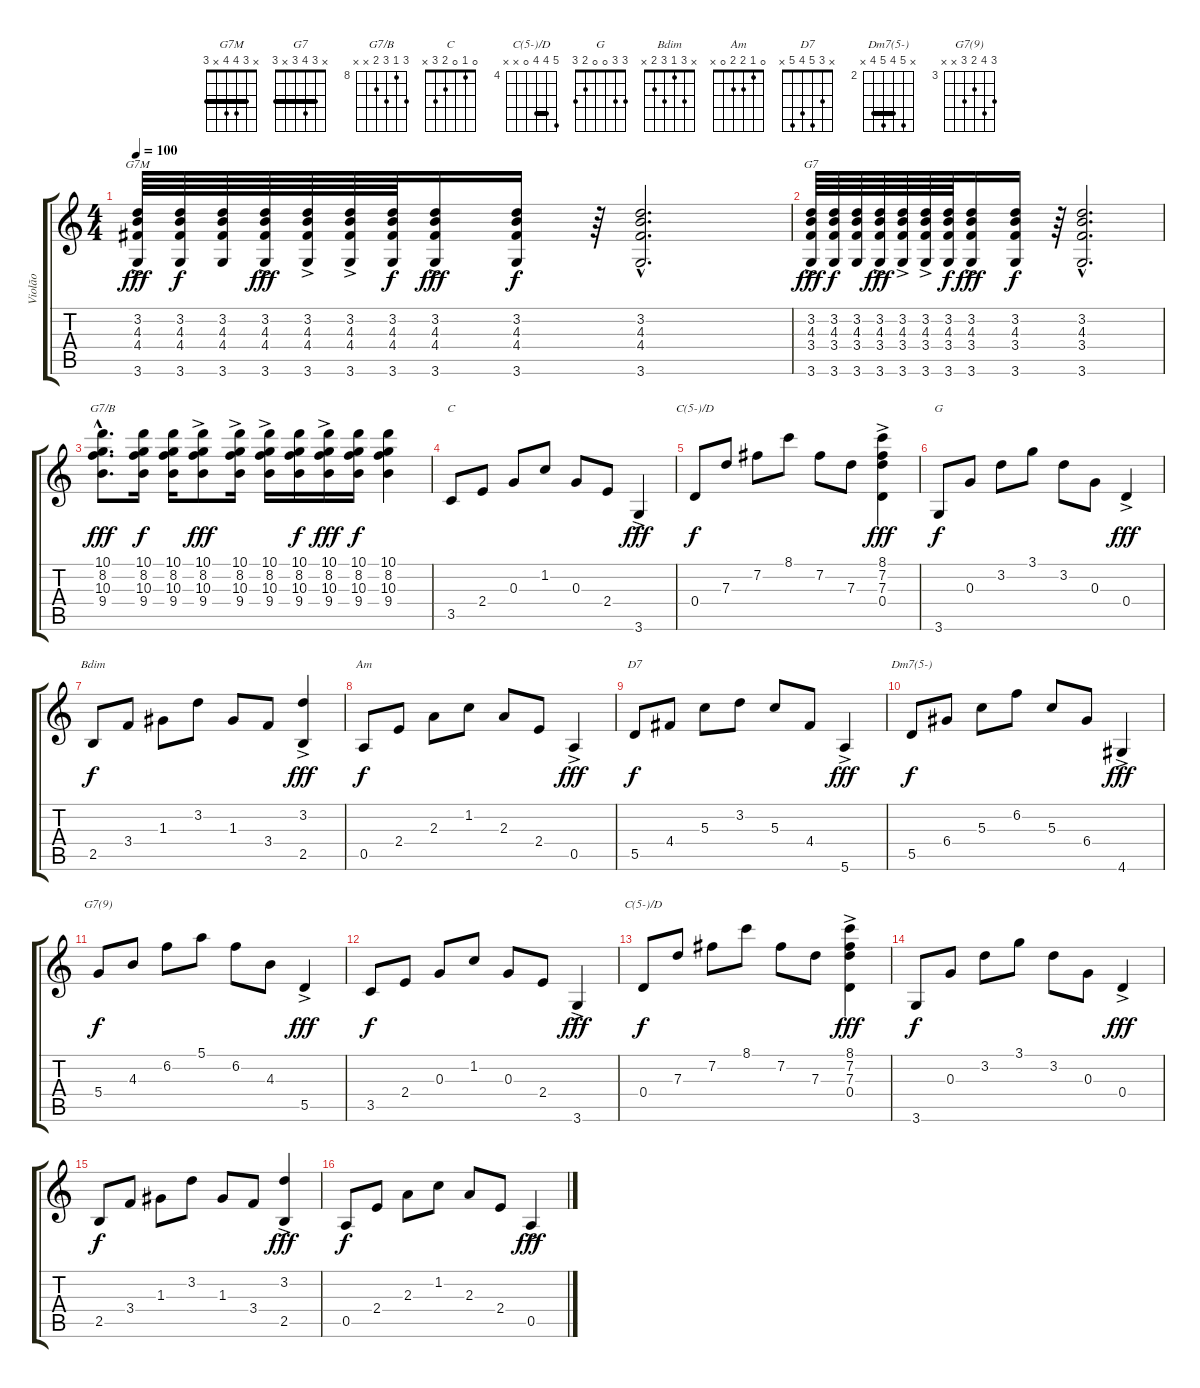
\track ("Violão" "Violão") {instrument acousticguitarnylon}
\staff {score tabs}
\tuning (E4 B3 G3 D3 A2 E2) {hide}
\chord ("G7M" x 3 4 4 x 3) {barre 3}
\chord ("G7" x 3 4 3 x 3) {barre 3}
\chord ("G7/B" 10 8 10 9 x x) {firstfret 8}
\chord ("C" 0 1 0 2 3 x)
\chord ("C(5-)/D" 8 7 7 0 x x) {firstfret 4 barre 0}
\chord ("G" 3 3 0 0 2 3) {barre 0}
\chord ("Bdim" x 3 1 3 2 x)
\chord ("Am" 0 1 2 2 0 x)
\chord ("D7" x 3 5 4 5 x)
\chord ("Dm7(5-)" x 6 5 6 5 x) {firstfret 2 barre 5}
\chord ("G7(9)" 5 6 4 5 x x) {firstfret 3}
\chord ("C(5-)/D" 8 7 7 0 x x) {firstfret 4 barre 7}
\ts (4 4)
\tempo 100
\clef g2
\ks c
(3.2{ac} 4.3 4.4 3.6).64{ch "G7M" dy fff} (3.2 4.3 4.4 3.6).64{dy f} (3.2 4.3 4.4 3.6).64 (3.2{ac} 4.3 4.4 3.6).64{dy fff} (3.2{ac} 4.3 4.4 3.6).64 (3.2{ac} 4.3 4.4 3.6).64 (3.2 4.3 4.4 3.6).64{dy f} (3.2{ac} 4.3 4.4 3.6).16{dy fff} (3.2 4.3 4.4 3.6).16{dy f} r.64 (3.2{hac} 4.3{hac} 4.4{hac} 3.6{hac}).2{d} |
(3.2{ac} 4.3 3.4 3.6).64{ch "G7" dy fff} (3.2 4.3 3.4 3.6).64{dy f} (3.2 4.3 3.4 3.6).64 (3.2{ac} 4.3 3.4 3.6).64{dy fff} (3.2{ac} 4.3 3.4 3.6).64 (3.2{ac} 4.3 3.4 3.6).64 (3.2 4.3 3.4 3.6).64{dy f} (3.2{ac} 4.3 3.4 3.6).16{dy fff} (3.2 4.3 3.4 3.6).16{dy f} r.64 (3.2{hac} 4.3{hac} 3.4{hac} 3.6{hac}).2{d} |
(10.1{hac} 8.2{hac} 10.3{hac} 9.4{hac}).8{d ch "G7/B" dy fff} (10.1 8.2 10.3 9.4).16{dy f} (10.1 8.2 10.3 9.4).16 (10.1{ac} 8.2 10.3 9.4).8{dy fff} (10.1{ac} 8.2 10.3 9.4).16 (10.1{ac} 8.2 10.3 9.4).16 (10.1 8.2 10.3 9.4).16{dy f} (10.1{ac} 8.2 10.3 9.4).16{dy fff} (10.1 8.2 10.3 9.4).16{dy f} (10.1 8.2 10.3 9.4).4 |
3.5.8{ch "C"} 2.4.8 0.3.8 1.2.8 0.3.8 2.4.8 3.6{ac}.4{dy fff} |
0.4.8{ch "C(5-)/D" dy f} 7.3.8 7.2.8 8.1.8 7.2.8 7.3.8 (8.1{ac} 7.2 7.3 0.4).4{dy fff} |
3.6.8{ch "G" dy f} 0.3.8 3.2.8 3.1.8 3.2.8 0.3.8 0.4{ac}.4{dy fff} |
2.5.8{ch "Bdim" dy f} 3.4.8 1.3.8 3.2.8 1.3.8 3.4.8 (3.2{ac} 2.5).4{dy fff} |
0.5.8{ch "Am" dy f} 2.4.8 2.3.8 1.2.8 2.3.8 2.4.8 0.5{ac}.4{dy fff} |
5.5.8{ch "D7" dy f} 4.4.8 5.3.8 3.2.8 5.3.8 4.4.8 5.6{ac}.4{dy fff} |
5.5.8{ch "Dm7(5-)" dy f} 6.4.8 5.3.8 6.2.8 5.3.8 6.4.8 4.6{ac}.4{dy fff} |
5.4.8{ch "G7(9)" dy f} 4.3.8 6.2.8 5.1.8 6.2.8 4.3.8 5.5{ac}.4{dy fff} |
3.5.8{dy f} 2.4.8 0.3.8 1.2.8 0.3.8 2.4.8 3.6{ac}.4{dy fff} |
0.4.8{ch "C(5-)/D" dy f} 7.3.8 7.2.8 8.1.8 7.2.8 7.3.8 (8.1{ac} 7.2 7.3 0.4).4{dy fff} |
3.6.8{dy f} 0.3.8 3.2.8 3.1.8 3.2.8 0.3.8 0.4{ac}.4{dy fff} |
2.5.8{dy f} 3.4.8 1.3.8 3.2.8 1.3.8 3.4.8 (3.2{ac} 2.5).4{dy fff} |
0.5.8{dy f} 2.4.8 2.3.8 1.2.8 2.3.8 2.4.8 0.5{ac}.4{dy fff}
